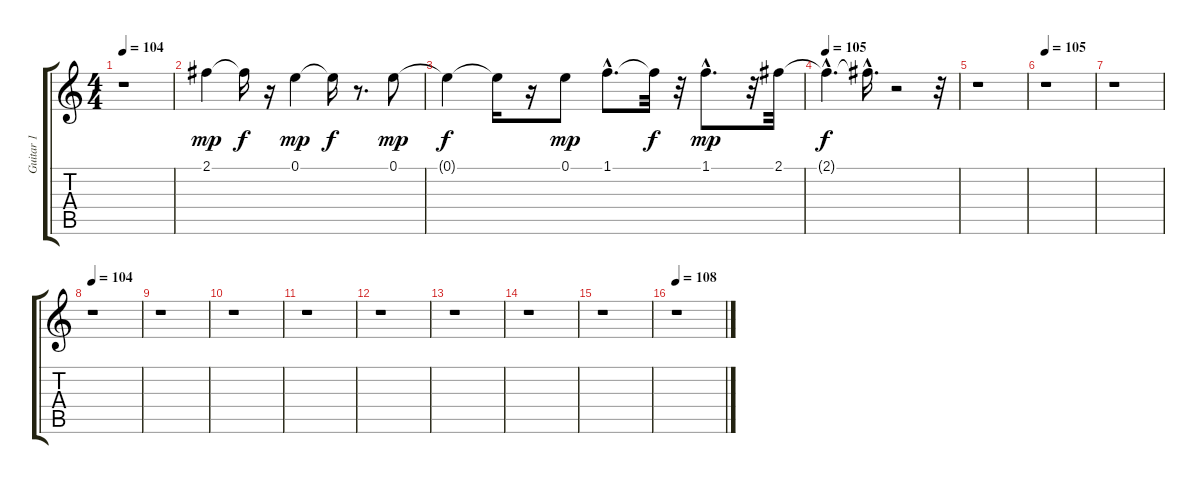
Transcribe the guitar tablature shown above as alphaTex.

\track ("Guitar 1" "Guitar 1") {instrument distortionguitar}
\staff {score tabs}
\tuning (E4 B3 G3 D3 A2 E2) {hide}
\ts (4 4)
\tempo 104
\clef g2
\ks c
r.1{dy mp instrument distortionguitar} |
2.1.4 2.1{t}.16{dy f} r.16 0.1.4{dy mp} 0.1{t}.16{dy f} r.8{d} 0.1.8{dy mp} |
0.1{t}.4{dy f} 0.1{t}.16 r.16 0.1.8{dy mp} 1.1{hac}.8{d} 1.1{t}.32{dy f} r.32 1.1{hac}.8{d dy mp} r.32 2.1.32 |
\tempo 105
2.1{hac t}.4{d dy f} 2.1{hac t}.16{d} r.2 r.32 |
r.1 |
\tempo 105
r.1 |
r.1 |
\tempo 104
r.1 |
r.1 |
r.1 |
r.1 |
r.1 |
r.1 |
r.1 |
r.1 |
\tempo 108
r.1
